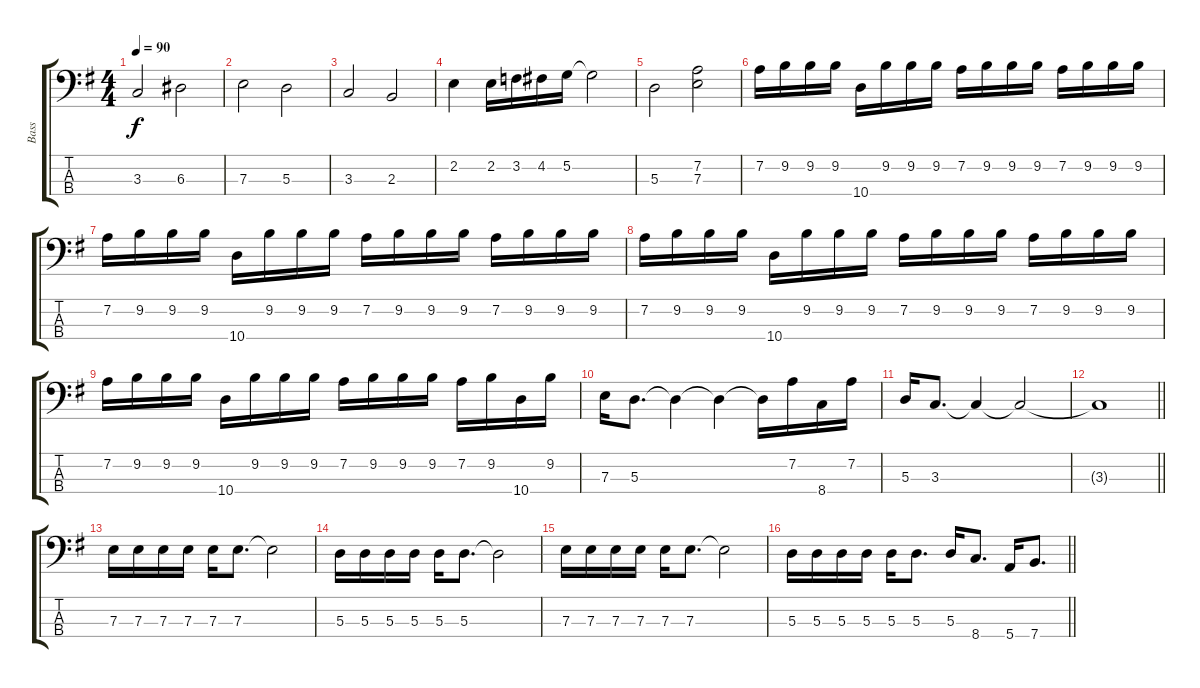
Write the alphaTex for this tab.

\track ("Bass" "Bass") {instrument electricbasspick}
\staff {score tabs}
\tuning (G2 D2 A1 E1) {hide}
\ts (4 4)
\tempo 90
\clef f4
\ks g
3.3.2{dy f} 6.3.2 |
7.3.2 5.3.2 |
3.3.2 2.3.2 |
2.2.4 2.2.16 3.2.16 4.2.16 5.2.16 5.2{t}.2 |
5.3.2 (7.2 7.3).2 |
7.2.16 9.2.16 9.2.16 9.2.16 10.4.16 9.2.16 9.2.16 9.2.16 7.2.16 9.2.16 9.2.16 9.2.16 7.2.16 9.2.16 9.2.16 9.2.16 |
7.2.16 9.2.16 9.2.16 9.2.16 10.4.16 9.2.16 9.2.16 9.2.16 7.2.16 9.2.16 9.2.16 9.2.16 7.2.16 9.2.16 9.2.16 9.2.16 |
7.2.16 9.2.16 9.2.16 9.2.16 10.4.16 9.2.16 9.2.16 9.2.16 7.2.16 9.2.16 9.2.16 9.2.16 7.2.16 9.2.16 9.2.16 9.2.16 |
7.2.16 9.2.16 9.2.16 9.2.16 10.4.16 9.2.16 9.2.16 9.2.16 7.2.16 9.2.16 9.2.16 9.2.16 7.2.16 9.2.16 10.4.16 9.2.16 |
7.3.16 5.3.8{d} 5.3{t}.4 5.3{t}.4 5.3{t}.16 7.2.16 8.4.16 7.2.16 |
5.3.16 3.3.8{d} 3.3{t}.4 3.3{t}.2 |
\barLineRight lightlight
3.3{t}.1 |
7.3.16 7.3.16 7.3.16 7.3.16 7.3.16 7.3.8{d} 7.3{t}.2 |
5.3.16 5.3.16 5.3.16 5.3.16 5.3.16 5.3.8{d} 5.3{t}.2 |
7.3.16 7.3.16 7.3.16 7.3.16 7.3.16 7.3.8{d} 7.3{t}.2 |
\barLineRight lightlight
5.3.16 5.3.16 5.3.16 5.3.16 5.3.16 5.3.8{d} 5.3.16 8.4.8{d} 5.4.16 7.4.8{d}
